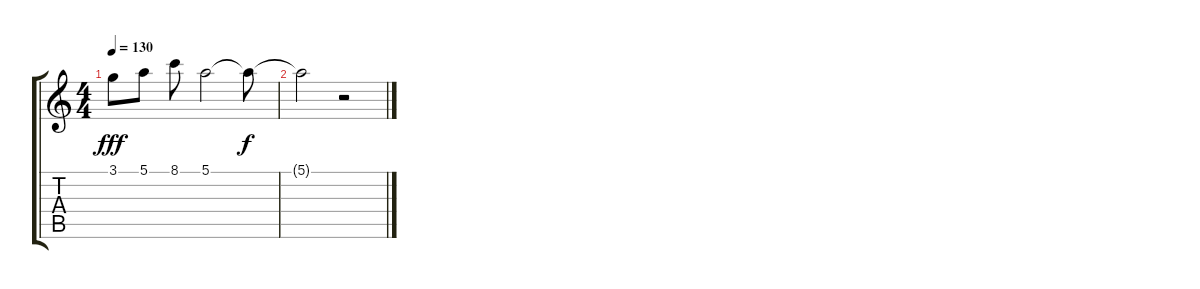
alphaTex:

\track "" {instrument distortionguitar}
\staff {score tabs}
\tuning (E4 B3 G3 D3 A2 E2) {hide}
\ts (4 4)
\tempo 130
\clef g2
\ks c
3.1.8{dy fff} 5.1.8 8.1.8 5.1.2 5.1{t}.8{dy f} |
5.1{t}.2 r.2
